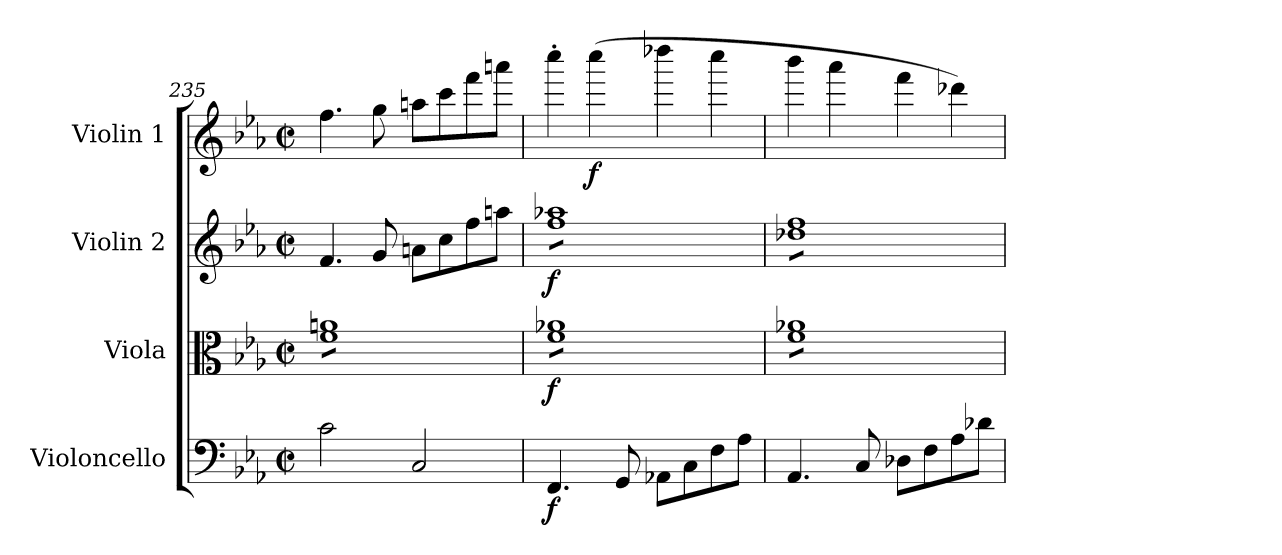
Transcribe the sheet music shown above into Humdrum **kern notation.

**kern	**dynam	**kern	**dynam	**kern	**dynam	**kern	**dynam
*part4	*part4	*part3	*part3	*part2	*part2	*part1	*part1
*staff4	*staff4	*staff3	*staff3	*staff2	*staff2	*staff1	*staff1
*I"Violoncello	*	*I"Viola	*	*I"Violin 2	*	*I"Violin 1	*
*I'Vc	*	*I'Vla	*	*I'Vln	*	*I'Vln	*
*clefF4	*	*clefC3	*	*clefG2	*	*clefG2	*
*k[b-e-a-]	*	*k[b-e-a-]	*	*k[b-e-a-]	*	*k[b-e-a-]	*
*M2/2	*	*M2/2	*	*M2/2	*	*M2/2	*
*met(c|)	*	*met(c|)	*	*met(c|)	*	*met(c|)	*
=235	=235	=235	=235	=235	=235	=235	=235
*	*	*tremolo	*	*	*	*	*
2c\	.	8f 8anL	.	4.f/	.	4.ff\	.
.	.	8f 8an	.	.	.	.	.
.	.	8f 8an	.	.	.	.	.
.	.	8f 8an	.	8g/	.	8gg\	.
2C/	.	8f 8an	.	8an\L	.	8aan\L	.
.	.	8f 8an	.	8cc\	.	8ccc\	.
.	.	8f 8an	.	8ff\	.	8fff\	.
.	.	8f 8anJ	.	8aan\J	.	8aaan\J	.
=236	=236	=236	=236	=236	=236	=236	=236
!	!LO:DY:b	!	!LO:DY:b	!	!LO:DY:b	!	!
*	*	*	*	*tremolo	*	*	*
4.FF/	f	8f 8a-XL	f	8ff 8aa-XL	f	4cccc'\	.
.	.	8f 8a-X	.	8ff 8aa-X	.	.	.
!	!	!	!	!	!	!	!LO:DY:b
.	.	8f 8a-X	.	8ff 8aa-X	.	(4cccc\	f
8GG/	.	8f 8a-X	.	8ff 8aa-X	.	.	.
8AA-X\L	.	8f 8a-X	.	8ff 8aa-X	.	4dddd-X\	.
8C\	.	8f 8a-X	.	8ff 8aa-X	.	.	.
8F\	.	8f 8a-X	.	8ff 8aa-X	.	4cccc\	.
8A-\J	.	8f 8a-XJ	.	8ff 8aa-XJ	.	.	.
!!LO:LB:g=z
=237	=237	=237	=237	=237	=237	=237	=237
4.AA-/	.	8f 8a-XL	.	8dd-X 8ffL	.	4bbb-\	.
.	.	8f 8a-X	.	8dd-X 8ff	.	.	.
.	.	8f 8a-X	.	8dd-X 8ff	.	4aaa-\	.
8C/	.	8f 8a-X	.	8dd-X 8ff	.	.	.
8D-X\L	.	8f 8a-X	.	8dd-X 8ff	.	4fff\	.
8F\	.	8f 8a-X	.	8dd-X 8ff	.	.	.
8A-\	.	8f 8a-X	.	8dd-X 8ff	.	4ddd-X\)	.
8d-X\J	.	8f 8a-XJ	.	8dd-X 8ffJ	.	.	.
*	*	*	*	*Xtremolo	*	*	*
*	*	*Xtremolo	*	*	*	*	*
=	=	=	=	=	=	=	=
*-	*-	*-	*-	*-	*-	*-	*-
